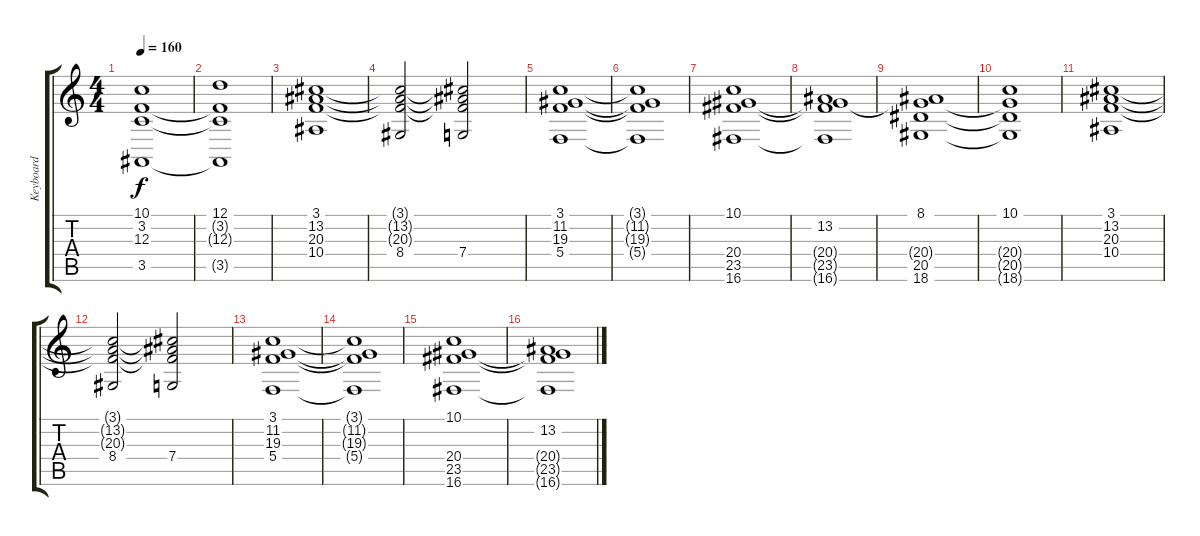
\track ("Keyboard" "Keyboard") {instrument stringensemble1}
\staff {score tabs}
\tuning (D4 A3 F3 C3 G2 D2) {hide}
\ts (4 4)
\tempo 160
\clef g2
\ks c
(10.1 3.2{t} 12.3{t} 3.5{t}).1{dy f} |
(12.1 3.2{t} 12.3{t} 3.5{t}).1 |
(3.1 13.2 20.3 10.4).1 |
(3.1{t} 13.2{t} 20.3{t} 8.4).2 (3.1{t} 13.2{t} 20.3{t} 7.4).2 |
(3.1 11.2 19.3 5.4).1 |
(3.1{t} 11.2{t} 19.3{t} 5.4{t}).1 |
(10.1 20.4 23.5 16.6).1 |
(13.2 20.4{t} 23.5{t} 16.6{t}).1 |
(8.1 20.4{t} 20.5 18.6).1 |
(10.1 20.4{t} 20.5{t} 18.6{t}).1 |
(3.1 13.2 20.3 10.4).1 |
(3.1{t} 13.2{t} 20.3{t} 8.4).2 (3.1{t} 13.2{t} 20.3{t} 7.4).2 |
(3.1 11.2 19.3 5.4).1 |
(3.1{t} 11.2{t} 19.3{t} 5.4{t}).1 |
(10.1 20.4 23.5 16.6).1 |
(13.2 20.4{t} 23.5{t} 16.6{t}).1
